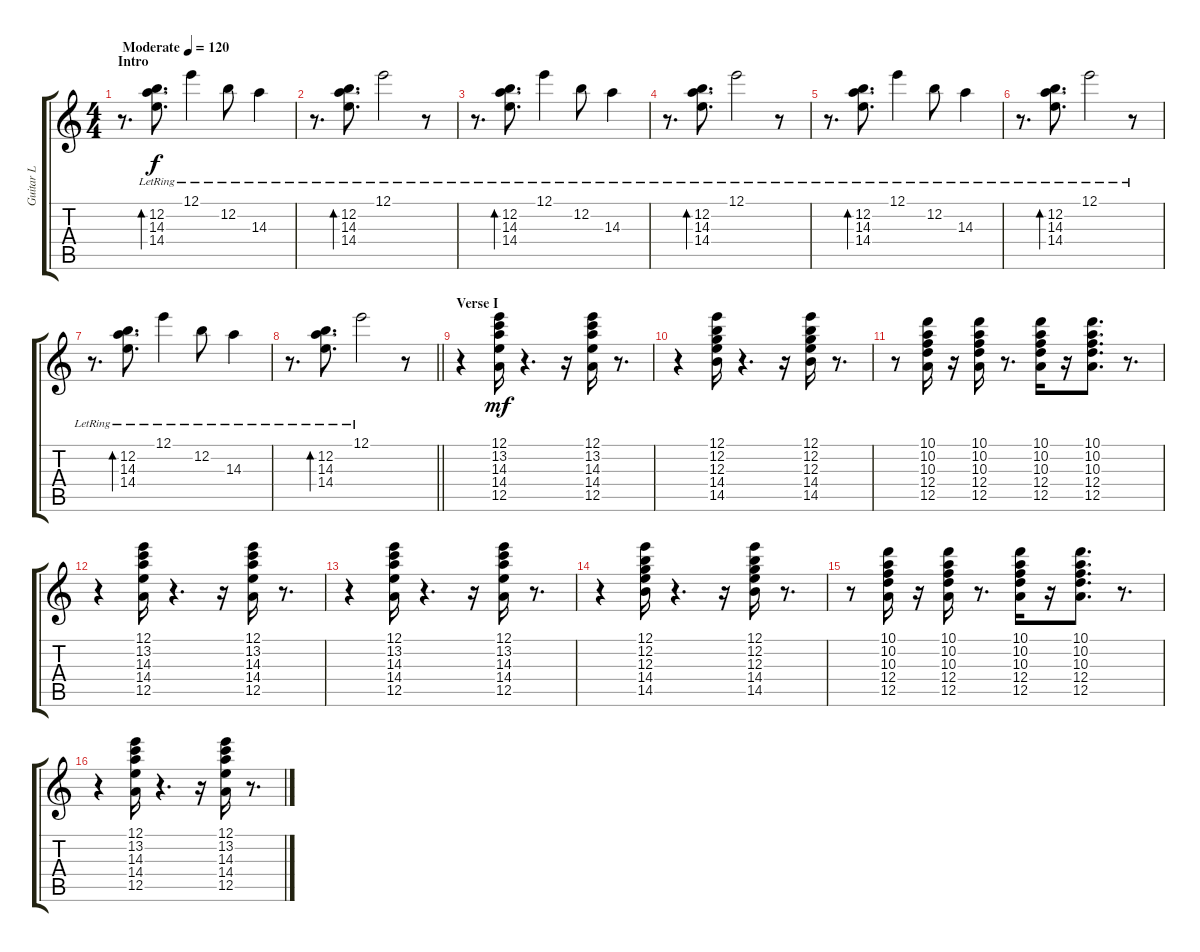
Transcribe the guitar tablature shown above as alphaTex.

\track ("Guitar L" "Guitar L") {instrument electricguitarclean}
\staff {score tabs}
\tuning (E4 B3 G3 D3 A2 E2) {hide}
\ts (4 4)
\section ("" "Intro")
\tempo (120 "Moderate")
\clef g2
\ks c
r.8{d dy f instrument electricguitarclean} (12.2{lr} 14.3{lr} 14.4{lr}).8{d bd 240} 12.1{lr}.4 12.2{lr}.8 14.3{lr}.4 |
r.8{d} (12.2{lr} 14.3{lr} 14.4{lr}).8{d bd 240} 12.1{lr}.2 r.8 |
r.8{d} (12.2{lr} 14.3{lr} 14.4{lr}).8{d bd 240} 12.1{lr}.4 12.2{lr}.8 14.3{lr}.4 |
r.8{d} (12.2{lr} 14.3{lr} 14.4{lr}).8{d bd 240} 12.1{lr}.2 r.8 |
r.8{d} (12.2{lr} 14.3{lr} 14.4{lr}).8{d bd 240} 12.1{lr}.4 12.2{lr}.8 14.3{lr}.4 |
r.8{d} (12.2{lr} 14.3{lr} 14.4{lr}).8{d bd 240} 12.1{lr}.2 r.8 |
r.8{d} (12.2{lr} 14.3{lr} 14.4{lr}).8{d bd 240} 12.1{lr}.4 12.2{lr}.8 14.3{lr}.4 |
\barLineRight lightlight
r.8{d} (12.2{lr} 14.3{lr} 14.4{lr}).8{d bd 240} 12.1{lr}.2 r.8 |
\section ("" "Verse I")
r.4 (12.1 13.2 14.3 14.4 12.5).16{dy mf} r.4{d} r.16 (12.1 13.2 14.3 14.4 12.5).16 r.8{d} |
r.4 (12.1 12.2 12.3 14.4 14.5).16 r.4{d} r.16 (12.1 12.2 12.3 14.4 14.5).16 r.8{d} |
r.8 (10.1 10.2 10.3 12.4 12.5).16 r.16 (10.1 10.2 10.3 12.4 12.5).16 r.8{d} (10.1 10.2 10.3 12.4 12.5).16 r.16 (10.1 10.2 10.3 12.4 12.5).8{d} r.8{d} |
r.4 (12.1 13.2 14.3 14.4 12.5).16 r.4{d} r.16 (12.1 13.2 14.3 14.4 12.5).16 r.8{d} |
r.4 (12.1 13.2 14.3 14.4 12.5).16 r.4{d} r.16 (12.1 13.2 14.3 14.4 12.5).16 r.8{d} |
r.4 (12.1 12.2 12.3 14.4 14.5).16 r.4{d} r.16 (12.1 12.2 12.3 14.4 14.5).16 r.8{d} |
r.8 (10.1 10.2 10.3 12.4 12.5).16 r.16 (10.1 10.2 10.3 12.4 12.5).16 r.8{d} (10.1 10.2 10.3 12.4 12.5).16 r.16 (10.1 10.2 10.3 12.4 12.5).8{d} r.8{d} |
r.4 (12.1 13.2 14.3 14.4 12.5).16 r.4{d} r.16 (12.1 13.2 14.3 14.4 12.5).16 r.8{d}
